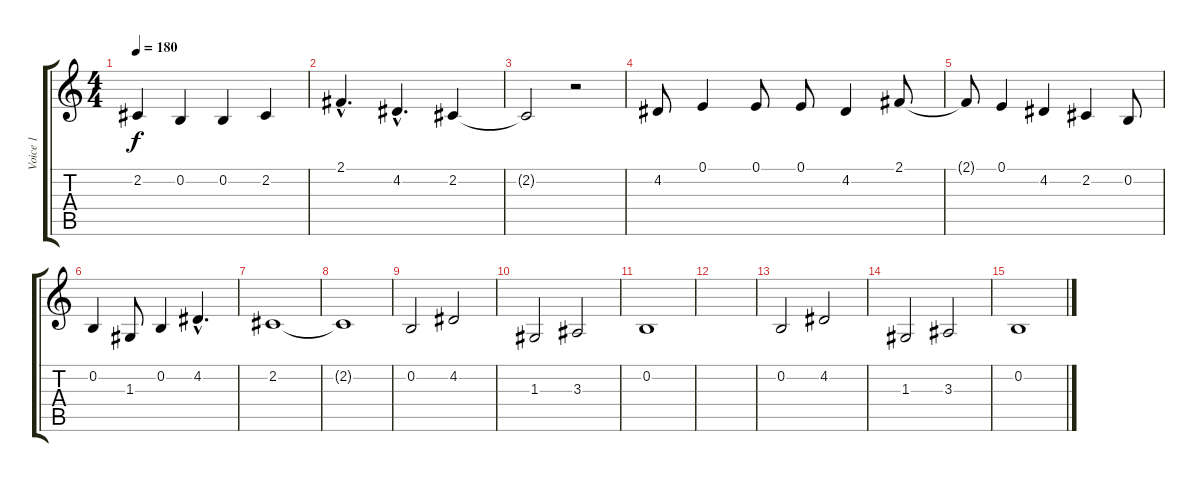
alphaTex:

\track ("Voice 1" "Voice 1") {instrument lead8bassandlead}
\staff {score tabs}
\tuning (E4 B3 G3 D3 A2 E2) {hide}
\ts (4 4)
\tempo 180
\clef g2
\ks c
2.2{t}.4{dy f} 0.2.4 0.2.4 2.2.4 |
2.1{hac}.4{d} 4.2{hac}.4{d} 2.2.4 |
2.2{t}.2 r.2 |
4.2.8 0.1.4 0.1.8 0.1.8 4.2.4 2.1.8 |
2.1{t}.8 0.1.4 4.2.4 2.2.4 0.2.8 |
0.2.4 1.3.8 0.2.4 4.2{hac}.4{d} |
2.2.1 |
2.2{t}.1 |
0.2.2 4.2.2 |
1.3.2 3.3.2 |
0.2.1 |
|
0.2.2 4.2.2 |
1.3.2 3.3.2 |
0.2.1
